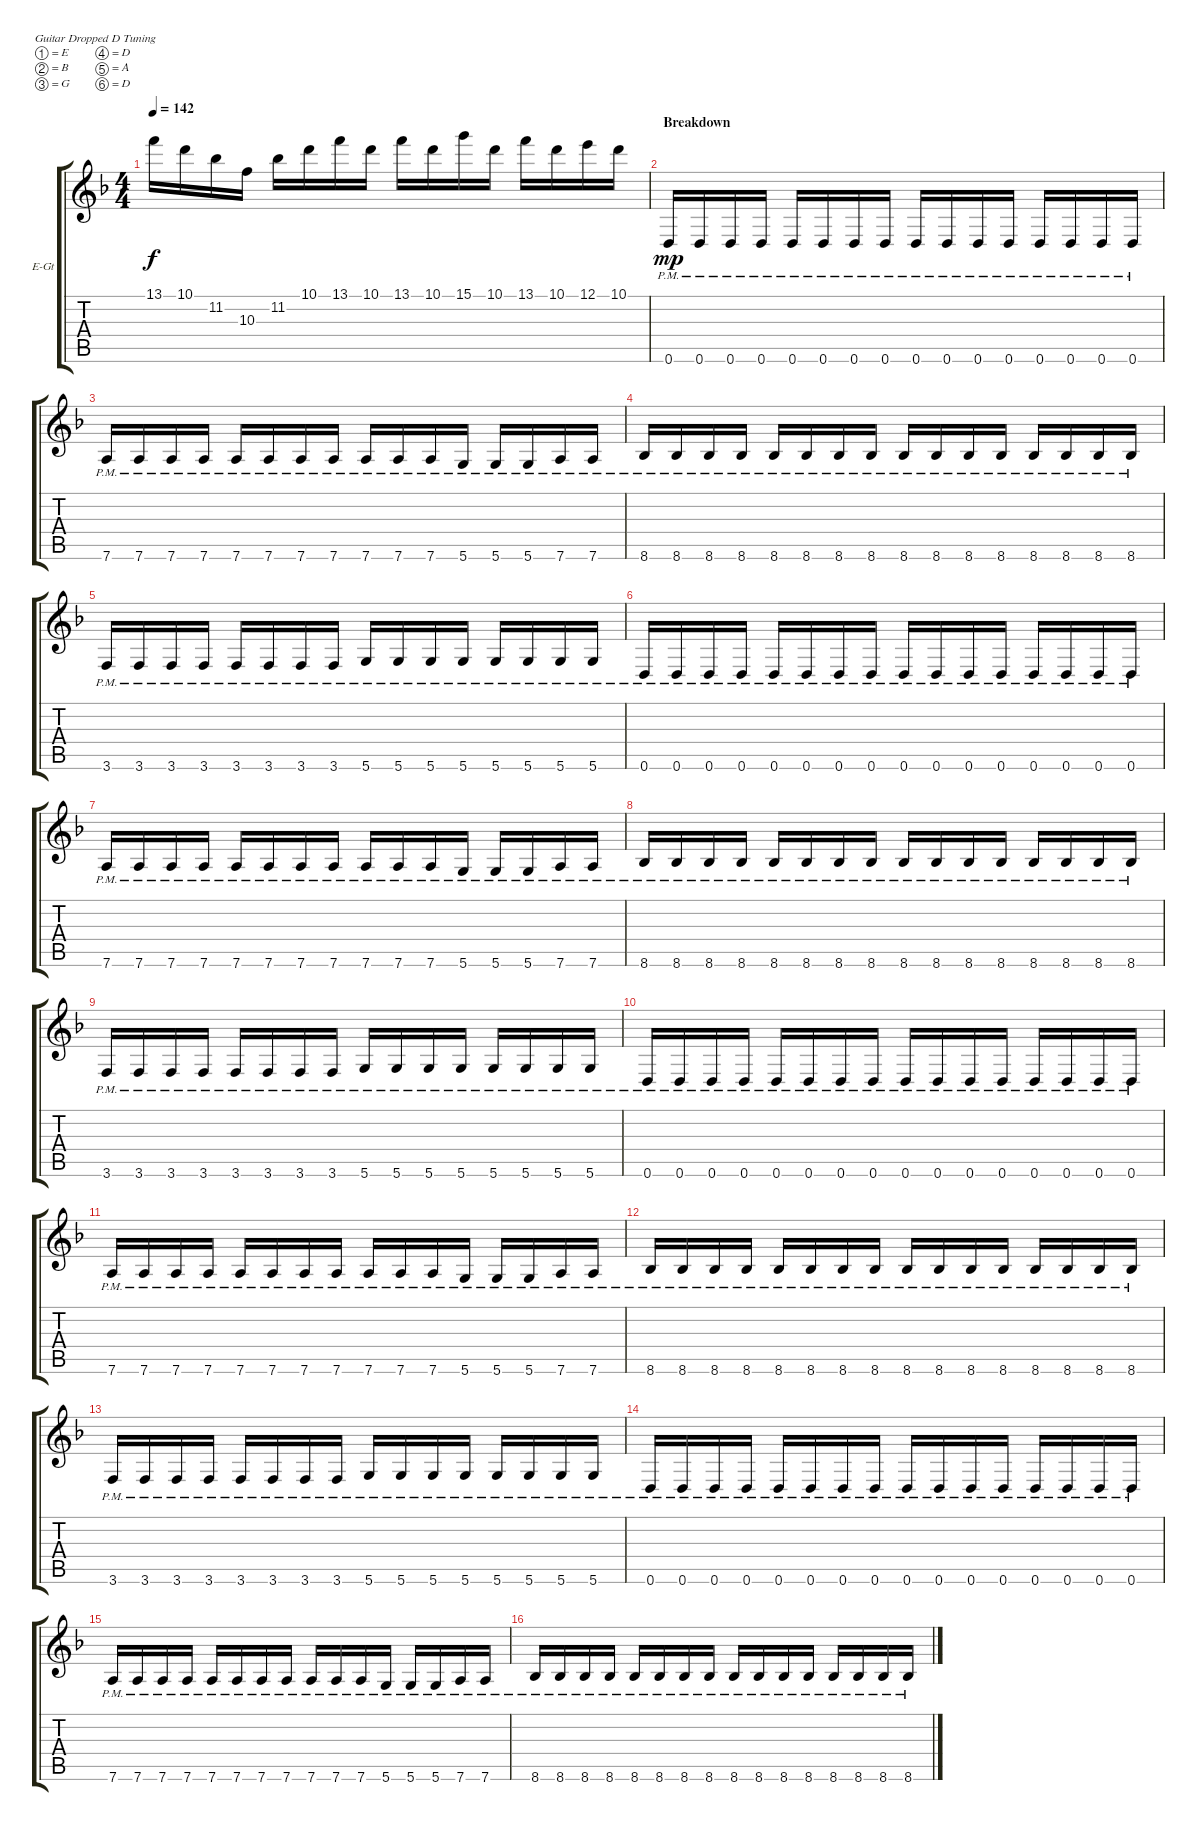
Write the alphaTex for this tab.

\bracketExtendMode groupsimilarinstruments
\firstSystemTrackNameOrientation horizontal
\otherSystemsTrackNameOrientation horizontal
\track ("Electric Guitar 3" "E-Gt") {instrument distortionguitar}
\staff {score tabs}
\tuning (E4 B3 G3 D3 A2 D2)
\ts (4 4)
\tempo 142
\clef g2
\scale
0.333333
\ks dminor
13.1.16{dy f} 10.1.16 11.2.16 10.3.16 11.2.16 10.1.16 13.1.16 10.1.16 13.1.16 10.1.16 15.1.16 10.1.16 13.1.16 10.1.16 12.1.16 10.1.16 |
\section ("" "Breakdown")
\scale
0.333333 0.6{pm}.16{dy mp} 0.6{pm}.16 0.6{pm}.16 0.6{pm}.16 0.6{pm}.16 0.6{pm}.16 0.6{pm}.16 0.6{pm}.16 0.6{pm}.16 0.6{pm}.16 0.6{pm}.16 0.6{pm}.16 0.6{pm}.16 0.6{pm}.16 0.6{pm}.16 0.6{pm}.16 |
\scale
0.333333 7.6{pm}.16 7.6{pm}.16 7.6{pm}.16 7.6{pm}.16 7.6{pm}.16 7.6{pm}.16 7.6{pm}.16 7.6{pm}.16 7.6{pm}.16 7.6{pm}.16 7.6{pm}.16 5.6{pm}.16 5.6{pm}.16 5.6{pm}.16 7.6{pm}.16 7.6{pm}.16 |
\scale
0.333333 8.6{pm}.16 8.6{pm}.16 8.6{pm}.16 8.6{pm}.16 8.6{pm}.16 8.6{pm}.16 8.6{pm}.16 8.6{pm}.16 8.6{pm}.16 8.6{pm}.16 8.6{pm}.16 8.6{pm}.16 8.6{pm}.16 8.6{pm}.16 8.6{pm}.16 8.6{pm}.16 |
\scale
0.333333 3.6{pm}.16 3.6{pm}.16 3.6{pm}.16 3.6{pm}.16 3.6{pm}.16 3.6{pm}.16 3.6{pm}.16 3.6{pm}.16 5.6{pm}.16 5.6{pm}.16 5.6{pm}.16 5.6{pm}.16 5.6{pm}.16 5.6{pm}.16 5.6{pm}.16 5.6{pm}.16 |
\scale
0.333333 0.6{pm}.16 0.6{pm}.16 0.6{pm}.16 0.6{pm}.16 0.6{pm}.16 0.6{pm}.16 0.6{pm}.16 0.6{pm}.16 0.6{pm}.16 0.6{pm}.16 0.6{pm}.16 0.6{pm}.16 0.6{pm}.16 0.6{pm}.16 0.6{pm}.16 0.6{pm}.16 |
\scale
0.333333 7.6{pm}.16 7.6{pm}.16 7.6{pm}.16 7.6{pm}.16 7.6{pm}.16 7.6{pm}.16 7.6{pm}.16 7.6{pm}.16 7.6{pm}.16 7.6{pm}.16 7.6{pm}.16 5.6{pm}.16 5.6{pm}.16 5.6{pm}.16 7.6{pm}.16 7.6{pm}.16 |
\scale
0.333333 8.6{pm}.16 8.6{pm}.16 8.6{pm}.16 8.6{pm}.16 8.6{pm}.16 8.6{pm}.16 8.6{pm}.16 8.6{pm}.16 8.6{pm}.16 8.6{pm}.16 8.6{pm}.16 8.6{pm}.16 8.6{pm}.16 8.6{pm}.16 8.6{pm}.16 8.6{pm}.16 |
\scale
0.333333 3.6{pm}.16 3.6{pm}.16 3.6{pm}.16 3.6{pm}.16 3.6{pm}.16 3.6{pm}.16 3.6{pm}.16 3.6{pm}.16 5.6{pm}.16 5.6{pm}.16 5.6{pm}.16 5.6{pm}.16 5.6{pm}.16 5.6{pm}.16 5.6{pm}.16 5.6{pm}.16 |
\scale
0.333333 0.6{pm}.16 0.6{pm}.16 0.6{pm}.16 0.6{pm}.16 0.6{pm}.16 0.6{pm}.16 0.6{pm}.16 0.6{pm}.16 0.6{pm}.16 0.6{pm}.16 0.6{pm}.16 0.6{pm}.16 0.6{pm}.16 0.6{pm}.16 0.6{pm}.16 0.6{pm}.16 |
\scale
0.333333 7.6{pm}.16 7.6{pm}.16 7.6{pm}.16 7.6{pm}.16 7.6{pm}.16 7.6{pm}.16 7.6{pm}.16 7.6{pm}.16 7.6{pm}.16 7.6{pm}.16 7.6{pm}.16 5.6{pm}.16 5.6{pm}.16 5.6{pm}.16 7.6{pm}.16 7.6{pm}.16 |
\scale
0.333333 8.6{pm}.16 8.6{pm}.16 8.6{pm}.16 8.6{pm}.16 8.6{pm}.16 8.6{pm}.16 8.6{pm}.16 8.6{pm}.16 8.6{pm}.16 8.6{pm}.16 8.6{pm}.16 8.6{pm}.16 8.6{pm}.16 8.6{pm}.16 8.6{pm}.16 8.6{pm}.16 |
\scale
0.333333 3.6{pm}.16 3.6{pm}.16 3.6{pm}.16 3.6{pm}.16 3.6{pm}.16 3.6{pm}.16 3.6{pm}.16 3.6{pm}.16 5.6{pm}.16 5.6{pm}.16 5.6{pm}.16 5.6{pm}.16 5.6{pm}.16 5.6{pm}.16 5.6{pm}.16 5.6{pm}.16 |
\scale
0.333333 0.6{pm}.16 0.6{pm}.16 0.6{pm}.16 0.6{pm}.16 0.6{pm}.16 0.6{pm}.16 0.6{pm}.16 0.6{pm}.16 0.6{pm}.16 0.6{pm}.16 0.6{pm}.16 0.6{pm}.16 0.6{pm}.16 0.6{pm}.16 0.6{pm}.16 0.6{pm}.16 |
\scale
0.333333 7.6{pm}.16 7.6{pm}.16 7.6{pm}.16 7.6{pm}.16 7.6{pm}.16 7.6{pm}.16 7.6{pm}.16 7.6{pm}.16 7.6{pm}.16 7.6{pm}.16 7.6{pm}.16 5.6{pm}.16 5.6{pm}.16 5.6{pm}.16 7.6{pm}.16 7.6{pm}.16 |
\scale
0.333333 8.6{pm}.16 8.6{pm}.16 8.6{pm}.16 8.6{pm}.16 8.6{pm}.16 8.6{pm}.16 8.6{pm}.16 8.6{pm}.16 8.6{pm}.16 8.6{pm}.16 8.6{pm}.16 8.6{pm}.16 8.6{pm}.16 8.6{pm}.16 8.6{pm}.16 8.6{pm}.16
